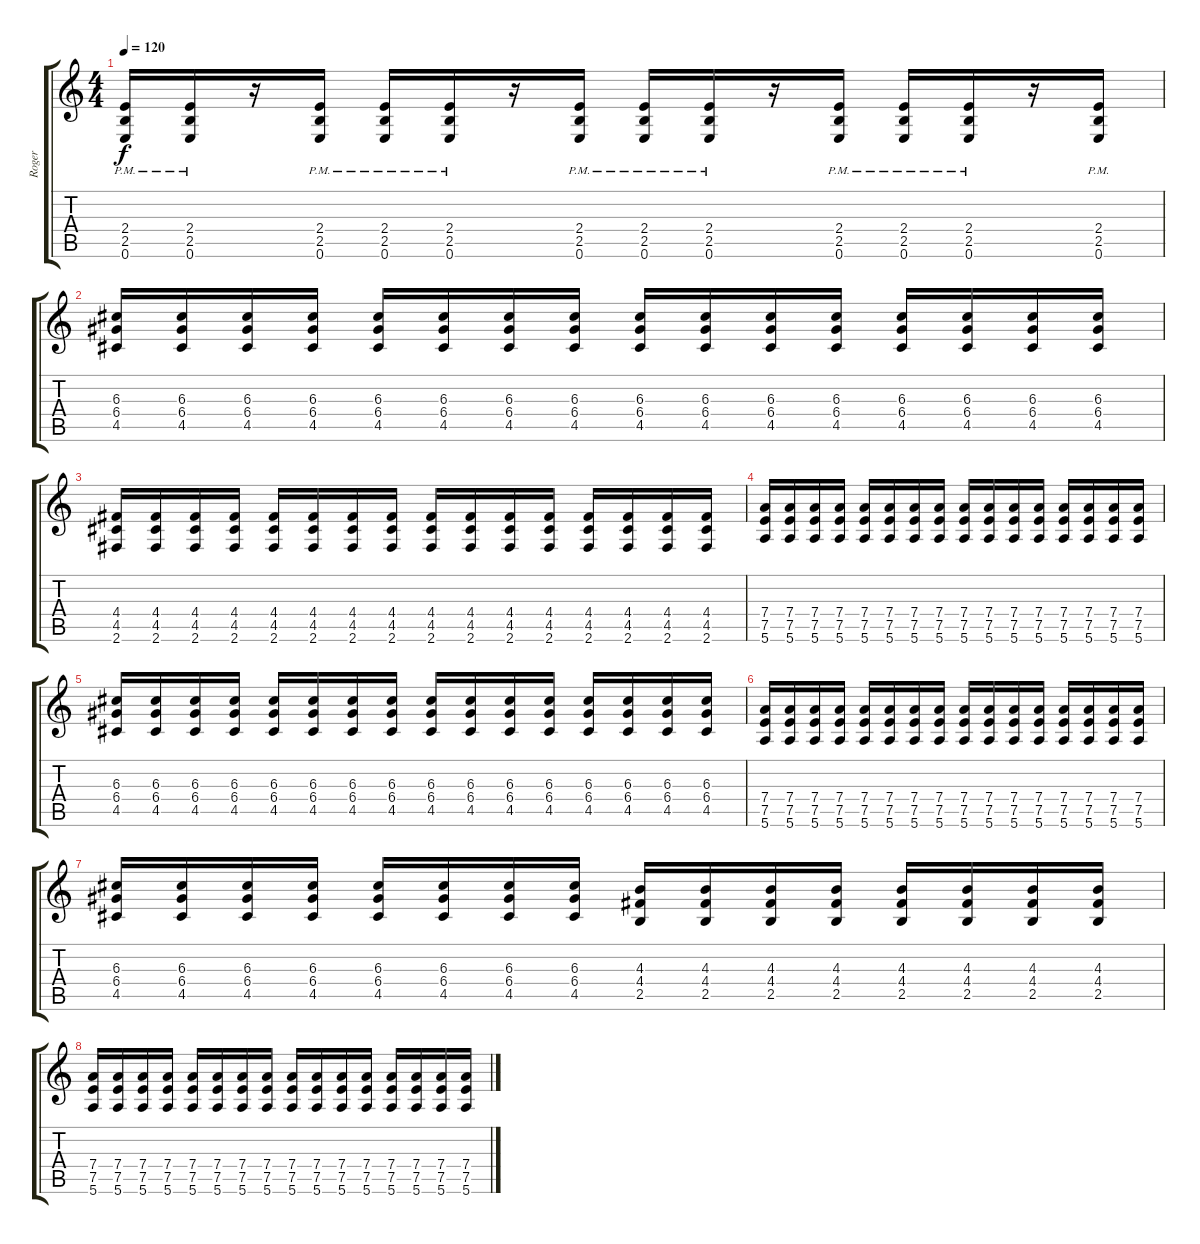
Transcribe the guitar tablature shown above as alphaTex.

\track ("Roger" "Roger") {instrument distortionguitar}
\staff {score tabs}
\tuning (E4 B3 G3 D3 A2 E2) {hide}
\ts (4 4)
\tempo 120
\clef g2
\ks c
(2.4{pm} 2.5{pm} 0.6{pm}).16{dy f} (2.4{pm} 2.5{pm} 0.6{pm}).16 r.16 (2.4{pm} 2.5{pm} 0.6{pm}).16 (2.4{pm} 2.5{pm} 0.6{pm}).16 (2.4{pm} 2.5{pm} 0.6{pm}).16 r.16 (2.4{pm} 2.5{pm} 0.6{pm}).16 (2.4{pm} 2.5{pm} 0.6{pm}).16 (2.4{pm} 2.5{pm} 0.6{pm}).16 r.16 (2.4{pm} 2.5{pm} 0.6{pm}).16 (2.4{pm} 2.5{pm} 0.6{pm}).16 (2.4{pm} 2.5{pm} 0.6{pm}).16 r.16 (2.4{pm} 2.5{pm} 0.6{pm}).16 |
(6.3 6.4 4.5).16 (6.3 6.4 4.5).16 (6.3 6.4 4.5).16 (6.3 6.4 4.5).16 (6.3 6.4 4.5).16 (6.3 6.4 4.5).16 (6.3 6.4 4.5).16 (6.3 6.4 4.5).16 (6.3 6.4 4.5).16 (6.3 6.4 4.5).16 (6.3 6.4 4.5).16 (6.3 6.4 4.5).16 (6.3 6.4 4.5).16 (6.3 6.4 4.5).16 (6.3 6.4 4.5).16 (6.3 6.4 4.5).16 |
(4.4 4.5 2.6).16 (4.4 4.5 2.6).16 (4.4 4.5 2.6).16 (4.4 4.5 2.6).16 (4.4 4.5 2.6).16 (4.4 4.5 2.6).16 (4.4 4.5 2.6).16 (4.4 4.5 2.6).16 (4.4 4.5 2.6).16 (4.4 4.5 2.6).16 (4.4 4.5 2.6).16 (4.4 4.5 2.6).16 (4.4 4.5 2.6).16 (4.4 4.5 2.6).16 (4.4 4.5 2.6).16 (4.4 4.5 2.6).16 |
(7.4 7.5 5.6).16 (7.4 7.5 5.6).16 (7.4 7.5 5.6).16 (7.4 7.5 5.6).16 (7.4 7.5 5.6).16 (7.4 7.5 5.6).16 (7.4 7.5 5.6).16 (7.4 7.5 5.6).16 (7.4 7.5 5.6).16 (7.4 7.5 5.6).16 (7.4 7.5 5.6).16 (7.4 7.5 5.6).16 (7.4 7.5 5.6).16 (7.4 7.5 5.6).16 (7.4 7.5 5.6).16 (7.4 7.5 5.6).16 |
(6.3 6.4 4.5).16 (6.3 6.4 4.5).16 (6.3 6.4 4.5).16 (6.3 6.4 4.5).16 (6.3 6.4 4.5).16 (6.3 6.4 4.5).16 (6.3 6.4 4.5).16 (6.3 6.4 4.5).16 (6.3 6.4 4.5).16 (6.3 6.4 4.5).16 (6.3 6.4 4.5).16 (6.3 6.4 4.5).16 (6.3 6.4 4.5).16 (6.3 6.4 4.5).16 (6.3 6.4 4.5).16 (6.3 6.4 4.5).16 |
(7.4 7.5 5.6).16 (7.4 7.5 5.6).16 (7.4 7.5 5.6).16 (7.4 7.5 5.6).16 (7.4 7.5 5.6).16 (7.4 7.5 5.6).16 (7.4 7.5 5.6).16 (7.4 7.5 5.6).16 (7.4 7.5 5.6).16 (7.4 7.5 5.6).16 (7.4 7.5 5.6).16 (7.4 7.5 5.6).16 (7.4 7.5 5.6).16 (7.4 7.5 5.6).16 (7.4 7.5 5.6).16 (7.4 7.5 5.6).16 |
(6.3 6.4 4.5).16 (6.3 6.4 4.5).16 (6.3 6.4 4.5).16 (6.3 6.4 4.5).16 (6.3 6.4 4.5).16 (6.3 6.4 4.5).16 (6.3 6.4 4.5).16 (6.3 6.4 4.5).16 (4.3 4.4 2.5).16 (4.3 4.4 2.5).16 (4.3 4.4 2.5).16 (4.3 4.4 2.5).16 (4.3 4.4 2.5).16 (4.3 4.4 2.5).16 (4.3 4.4 2.5).16 (4.3 4.4 2.5).16 |
(7.4 7.5 5.6).16 (7.4 7.5 5.6).16 (7.4 7.5 5.6).16 (7.4 7.5 5.6).16 (7.4 7.5 5.6).16 (7.4 7.5 5.6).16 (7.4 7.5 5.6).16 (7.4 7.5 5.6).16 (7.4 7.5 5.6).16 (7.4 7.5 5.6).16 (7.4 7.5 5.6).16 (7.4 7.5 5.6).16 (7.4 7.5 5.6).16 (7.4 7.5 5.6).16 (7.4 7.5 5.6).16 (7.4 7.5 5.6).16
